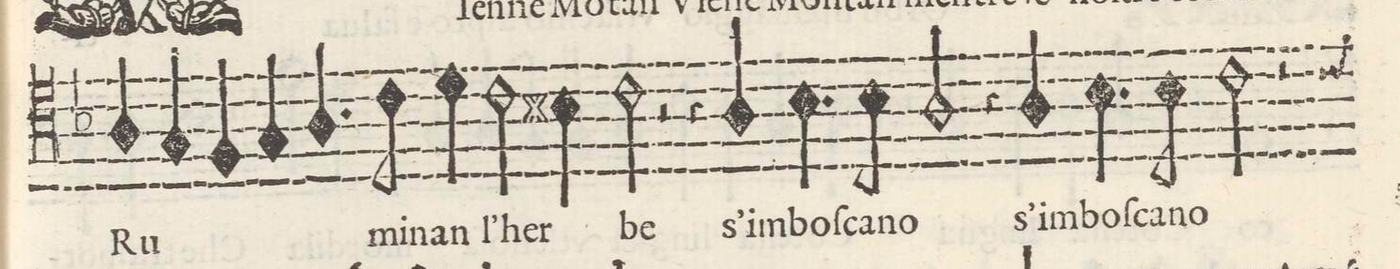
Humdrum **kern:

**kern	**text
*I"TENORE	*
*clefC4	*
*k[b-]	*
*met(C)	*
*M2/1	*
4A/	Ru-
4G/	.
4F/	.
4G/	.
=6-	=6-
4.A/	.
8c\	-mi-
4d\	-nan
2c\	l`her-
4Bn\	.
2c\	-be
=7-	=7-
2r	.
4r	.
4A/	s`im-
4.B-y\	-boſ-
8B-\	-ca-
2A/	-no
=8-	=8-
4r	.
4A/	s`im-
4.B-\	-boſ-
8B-\	-ca-
2c\	-no
2r	.
=9-	=9-
*-	*-
